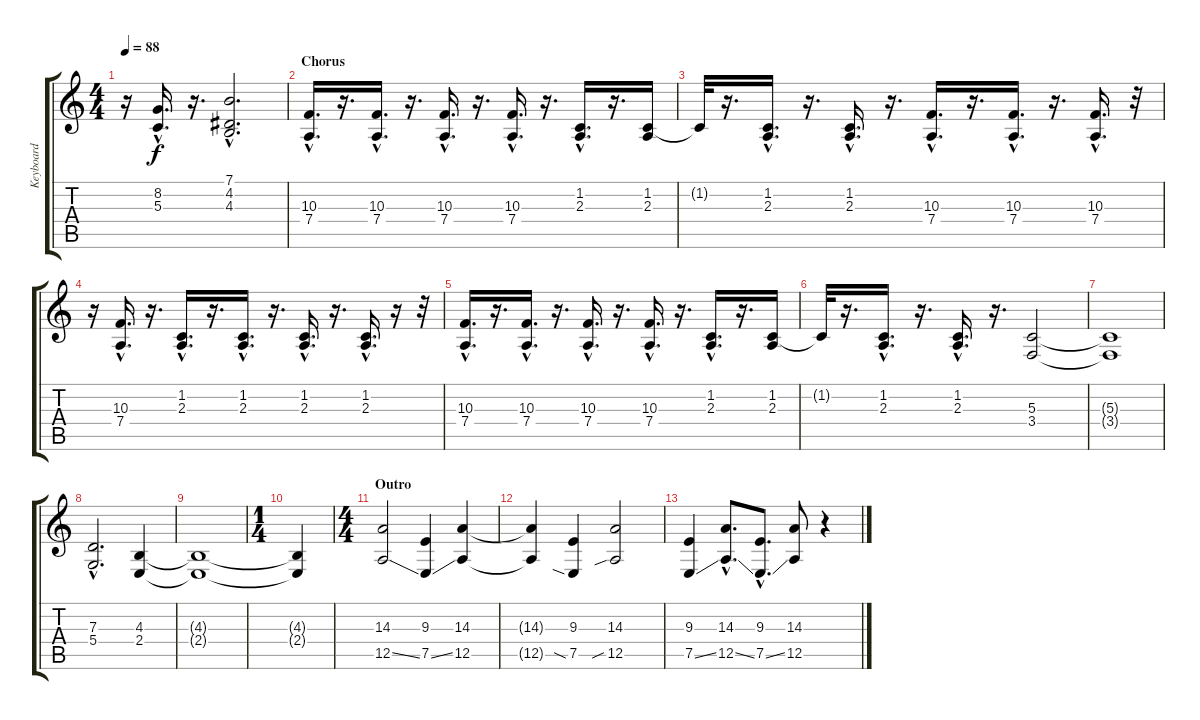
\track ("Keyboard" "Keyboard") {instrument electricgrandpiano}
\staff {score tabs}
\tuning (E4 B3 G3 D3 A2 E2) {hide}
\ts (4 4)
\tempo 88
\clef g2
\ks c
r.16{dy f} (8.2{hac} 5.3{hac}).16{d} r.16{d} (7.1{hac} 4.2{hac} 4.3{hac}).2{d} |
\section ("" "Chorus")
(10.3{hac} 7.4{hac}).16{d} r.16{d} (10.3{hac} 7.4{hac}).16{d} r.16{d} (10.3{hac} 7.4{hac}).16{d} r.16{d} (10.3{hac} 7.4{hac}).16{d} r.16{d} (1.2{hac} 2.3{hac}).16{d} r.16{d} (1.2 2.3).16 |
1.2{t}.32 r.16{d} (1.2{hac} 2.3{hac}).16{d} r.16{d} (1.2{hac} 2.3{hac}).16{d} r.16{d} (10.3{hac} 7.4{hac}).16{d} r.16{d} (10.3{hac} 7.4{hac}).16{d} r.16{d} (10.3{hac} 7.4{hac}).16{d} r.32 |
r.16 (10.3{hac} 7.4{hac}).16{d} r.16{d} (1.2{hac} 2.3{hac}).16{d} r.16{d} (1.2{hac} 2.3{hac}).16{d} r.16{d} (1.2{hac} 2.3{hac}).16{d} r.16{d} (1.2{hac} 2.3{hac}).16{d} r.16 r.32 |
(10.3{hac} 7.4{hac}).16{d} r.16{d} (10.3{hac} 7.4{hac}).16{d} r.16{d} (10.3{hac} 7.4{hac}).16{d} r.16{d} (10.3{hac} 7.4{hac}).16{d} r.16{d} (1.2{hac} 2.3{hac}).16{d} r.16{d} (1.2 2.3).16 |
1.2{t}.32 r.16{d} (1.2{hac} 2.3{hac}).16{d} r.16{d} (1.2{hac} 2.3{hac}).16{d} r.16{d} (5.3 3.4).2 |
(5.3{t} 3.4{t}).1 |
(7.3{hac} 5.4{hac}).2{d} (4.3 2.4).4 |
(4.3{t} 2.4{t}).1 |
\ts (1 4)
(4.3{t} 2.4{t}).4 |
\ts (4 4)
\section ("" "Outro")
(14.3 12.5{ss}).2{volume 10 balance 16 instrument overdrivenguitar} (9.3 7.5{ss}).4 (14.3 12.5).4 |
(14.3{t} 12.5{t}).4 (9.3 7.5{sia}).4 (14.3 12.5{sib}).2 |
(9.3 7.5{ss}).4 (14.3{hac} 12.5{ss hac}).8{d} (9.3{hac} 7.5{ss hac}).8{d} (14.3 12.5).8 r.4
